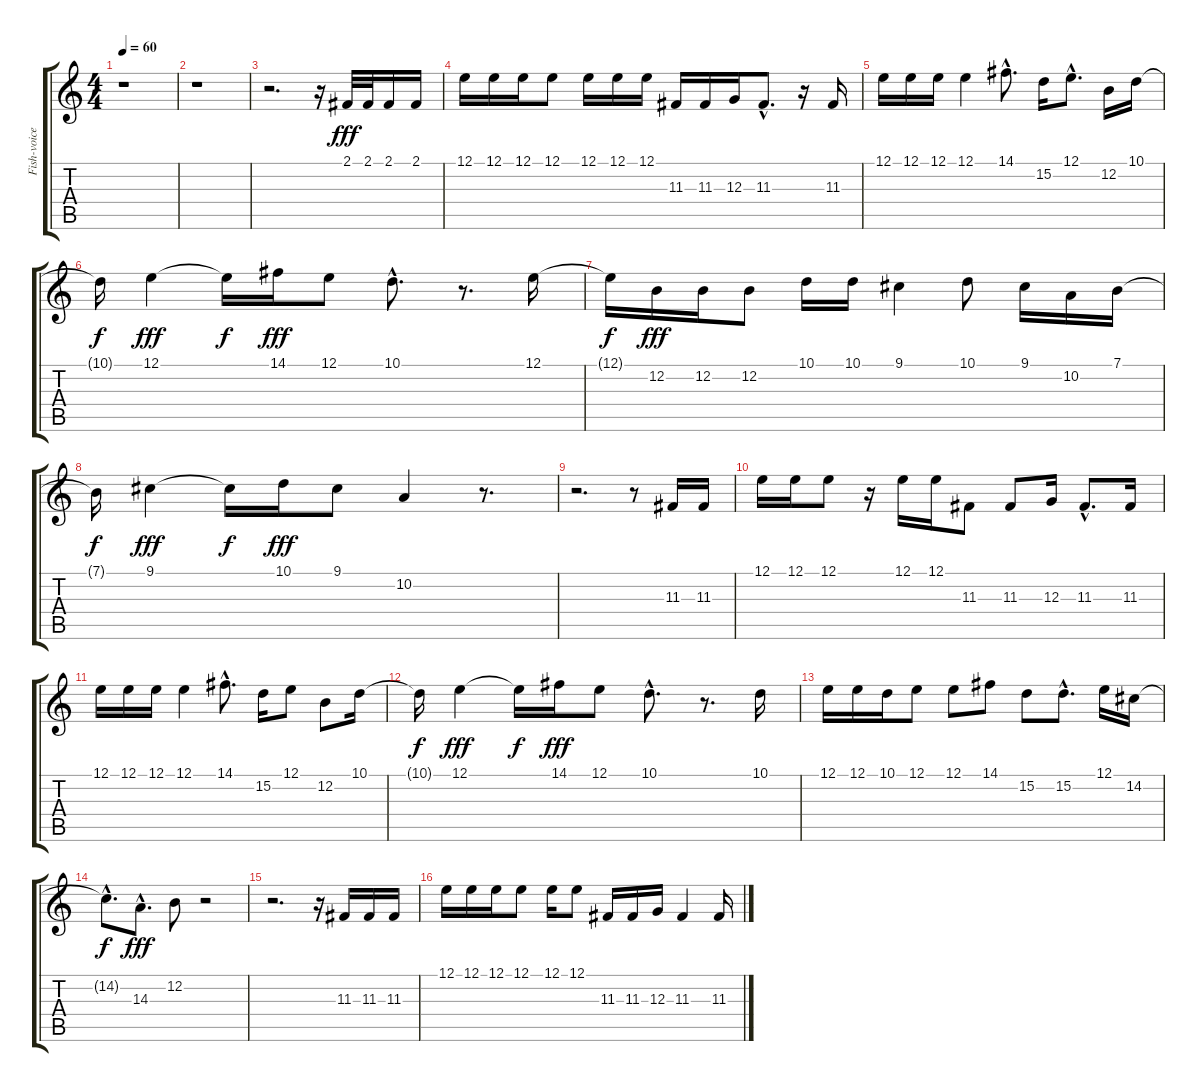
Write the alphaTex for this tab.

\track ("Fish-voice" "Fish-voice") {instrument pad1newage}
\staff {score tabs}
\tuning (E4 B3 G3 D3 A2 E2) {hide}
\ts (4 4)
\tempo 60
\clef g2
\ks c
r.1{dy fff instrument pad1newage} |
r.1 |
r.2{d} r.16 2.1.32{balance 8} 2.1.32 2.1.16 2.1.16 |
12.1.16 12.1.16 12.1.16 12.1.8 12.1.16 12.1.16 12.1.16 11.3.16 11.3.16 12.3.16 11.3{hac}.8{d} r.16 11.3.16 |
12.1.16 12.1.16 12.1.16 12.1.4 14.1{hac}.8{d} 15.2.16 12.1{hac}.8{d} 12.2.16 10.1.16 |
10.1{t}.16{dy f} 12.1.4{dy fff} 12.1{t}.16{dy f} 14.1.16{dy fff} 12.1.8 10.1{hac}.8{d} r.8{d} 12.1.16 |
12.1{t}.16{dy f} 12.2.16{dy fff} 12.2.16 12.2.8 10.1.16 10.1.16 9.1.4 10.1.8 9.1.16 10.2.16 7.1.16 |
7.1{t}.16{dy f} 9.1.4{dy fff} 9.1{t}.16{dy f} 10.1.16{dy fff} 9.1.8 10.2.4 r.8{d} |
r.2{d} r.8 11.3.16 11.3.16 |
12.1.16 12.1.16 12.1.8 r.16 12.1.16 12.1.16 11.3.8 11.3.8 12.3.16 11.3{hac}.8{d} 11.3.16 |
12.1.16 12.1.16 12.1.16 12.1.4 14.1{hac}.8{d} 15.2.16 12.1.8 12.2.8 10.1.16 |
10.1{t}.16{dy f} 12.1.4{dy fff} 12.1{t}.16{dy f} 14.1.16{dy fff} 12.1.8 10.1{hac}.8{d} r.8{d} 10.1.16 |
12.1.16 12.1.16 10.1.16 12.1.8 12.1.8 14.1.8 15.2.8 15.2{hac}.8{d} 12.1.16 14.2.16 |
14.2{hac t}.8{d dy f} 14.3{hac}.8{d dy fff} 12.2.8 r.2 |
r.2{d} r.16 11.3.16 11.3.16 11.3.16 |
12.1.16 12.1.16 12.1.16 12.1.8 12.1.16 12.1.8 11.3.16 11.3.16 12.3.16 11.3.4 11.3.16
